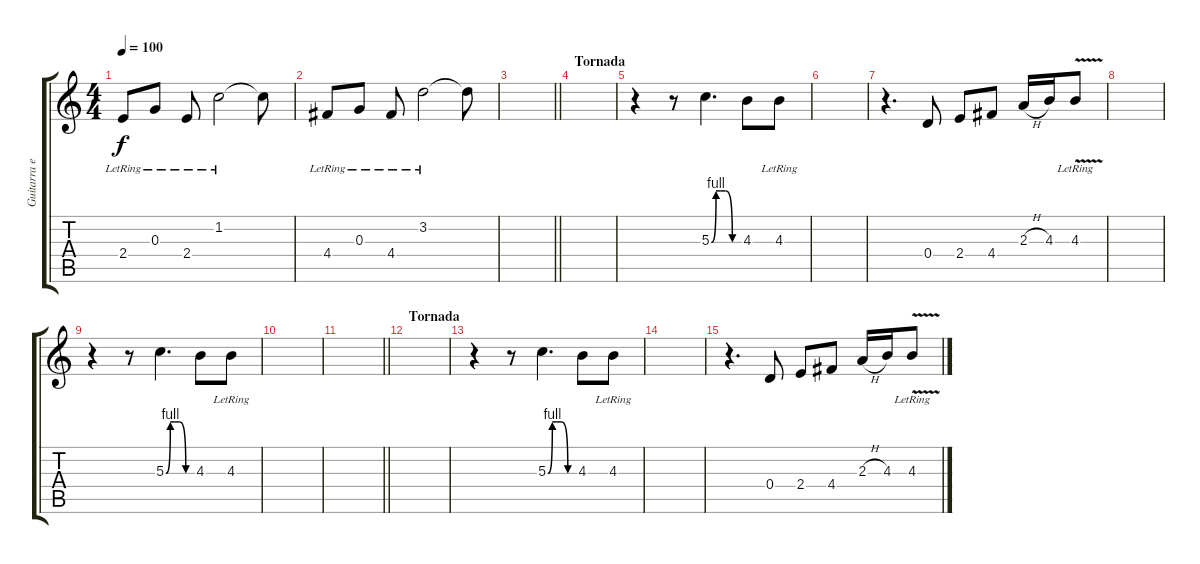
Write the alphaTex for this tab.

\track ("Guitarra elèctrica" "Guitarra e") {instrument electricguitarjazz}
\staff {score tabs}
\tuning (E4 B3 G3 D3 A2 E2) {hide}
\ts (4 4)
\tempo 100
\clef g2
\ks c
2.4{lr}.8{dy f} 0.3{lr}.8 2.4{lr}.8 1.2{lr}.2 1.2{t}.8 |
4.4{lr}.8 0.3{lr}.8 4.4{lr}.8 3.2{lr}.2 3.2{t}.8 |
\barLineRight lightlight
|
\section ("" "Tornada")
|
r.4 r.8 5.3{be (custom 0 0 10 4 20 4 30 4 45 0 60 0)}.4{d} 4.3.8 4.3{lr}.8 |
|
r.4{d} 0.4.8 2.4.8 4.4.8 2.3{h}.16 4.3.16 4.3{v lr}.8 |
|
r.4 r.8 5.3{be (custom 0 0 10 4 20 4 30 4 45 0 60 0)}.4{d} 4.3.8 4.3{lr}.8 |
|
\barLineRight lightlight
|
\section ("" "Tornada")
|
r.4 r.8 5.3{be (custom 0 0 10 4 20 4 30 4 45 0 60 0)}.4{d} 4.3.8 4.3{lr}.8 |
|
r.4{d} 0.4.8 2.4.8 4.4.8 2.3{h}.16 4.3.16 4.3{v lr}.8
